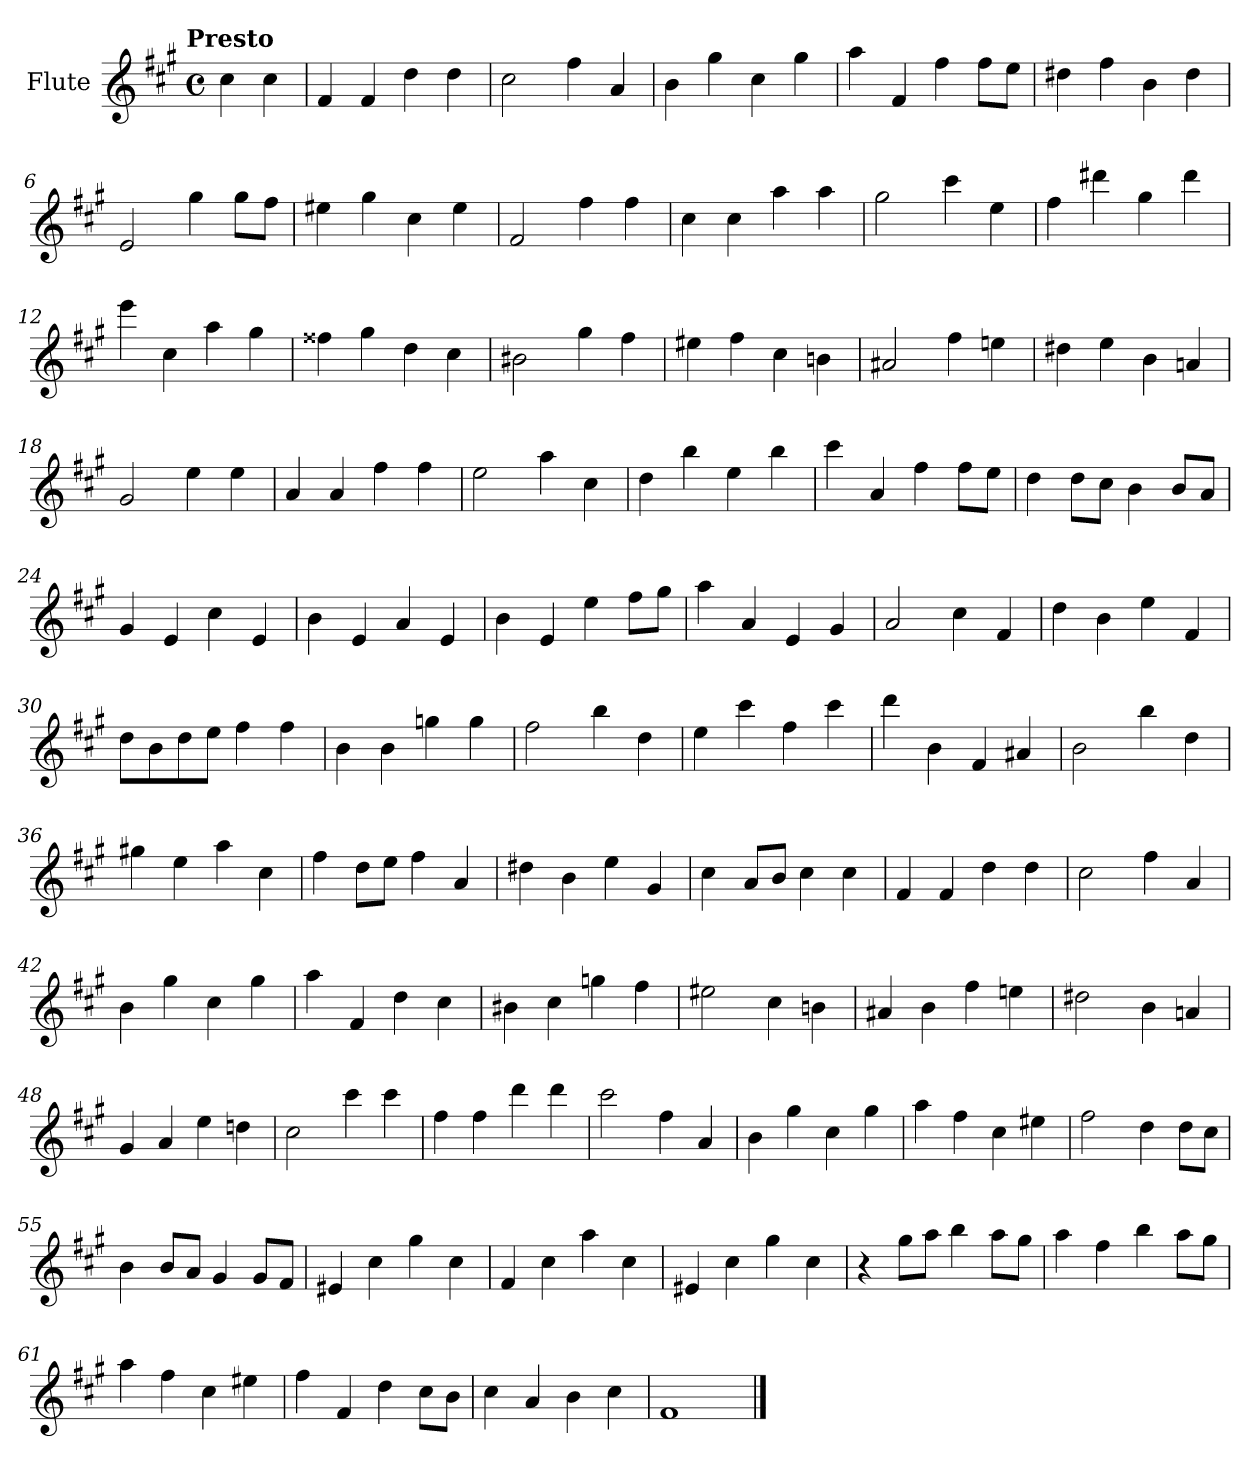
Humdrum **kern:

**kern
*part1
*staff1
*I"Flute
*I'Fl
*clefG2
*k[f#c#g#]
*f#:
!!LO:TX:omd:t=Presto
*M4/4
*met(c)
*MM184
=
4cc#
4cc#
=1
4f#
4f#
4dd
4dd
=2
2cc#
4ff#
4a
=3
4b
4gg#
4cc#
4gg#
=4
4aa
4f#
4ff#
8ff#L
8eeJ
=5
4dd#X
4ff#
4b
4dd#
=6
2e
4gg#
8gg#L
8ff#J
=7
4ee#X
4gg#
4cc#
4ee#
=8
2f#
4ff#
4ff#
=9
4cc#
4cc#
4aa
4aa
=10
2gg#
4ccc#
4ee
=11
4ff#
4ddd#X
4gg#
4ddd#
=12
4eee
4cc#
4aa
4gg#
=13
4ff##X
4gg#
4dd
4cc#
=14
2b#X
4gg#
4ff#
=15
4ee#X
4ff#
4cc#
4bn
=16
2a#X
4ff#
4een
=17
4dd#X
4ee
4b
4an
=18
2g#
4ee
4ee
=19
4a
4a
4ff#
4ff#
=20
2ee
4aa
4cc#
=21
4dd
4bb
4ee
4bb
=22
4ccc#
4a
4ff#
8ff#L
8eeJ
=23
4dd
8ddL
8cc#J
4b
8bL
8aJ
=24
4g#
4e
4cc#
4e
=25
4b
4e
4a
4e
=26
4b
4e
4ee
8ff#L
8gg#J
=27
4aa
4a
4e
4g#
=28
2a
4cc#
4f#
=29
4dd
4b
4ee
4f#
=30
8ddL
8b
8dd
8eeJ
4ff#
4ff#
=31
4b
4b
4ggn
4gg
=32
2ff#
4bb
4dd
=33
4ee
4ccc#
4ff#
4ccc#
=34
4ddd
4b
4f#
4a#X
=35
2b
4bb
4dd
=36
4gg#X
4ee
4aa
4cc#
=37
4ff#
8ddL
8eeJ
4ff#
4a
=38
4dd#X
4b
4ee
4g#
=39
4cc#
8aL
8bJ
4cc#
4cc#
=40
4f#
4f#
4dd
4dd
=41
2cc#
4ff#
4a
=42
4b
4gg#
4cc#
4gg#
=43
4aa
4f#
4dd
4cc#
=44
4b#X
4cc#
4ggn
4ff#
=45
2ee#X
4cc#
4bn
=46
4a#X
4b
4ff#
4een
=47
2dd#X
4b
4an
=48
4g#
4a
4ee
4ddn
=49
2cc#
4ccc#
4ccc#
=50
4ff#
4ff#
4ddd
4ddd
=51
2ccc#
4ff#
4a
=52
4b
4gg#
4cc#
4gg#
=53
4aa
4ff#
4cc#
4ee#X
=54
2ff#
4dd
8ddL
8cc#J
=55
4b
8bL
8aJ
4g#
8g#L
8f#J
=56
4e#X
4cc#
4gg#
4cc#
=57
4f#
4cc#
4aa
4cc#
=58
4e#X
4cc#
4gg#
4cc#
=59
4r
8gg#L
8aaJ
4bb
8aaL
8gg#J
=60
4aa
4ff#
4bb
8aaL
8gg#J
=61
4aa
4ff#
4cc#
4ee#X
=62
4ff#
4f#
4dd
8cc#L
8bJ
=63
4cc#
4a
4b
4cc#
=64
1f#
==
*-
